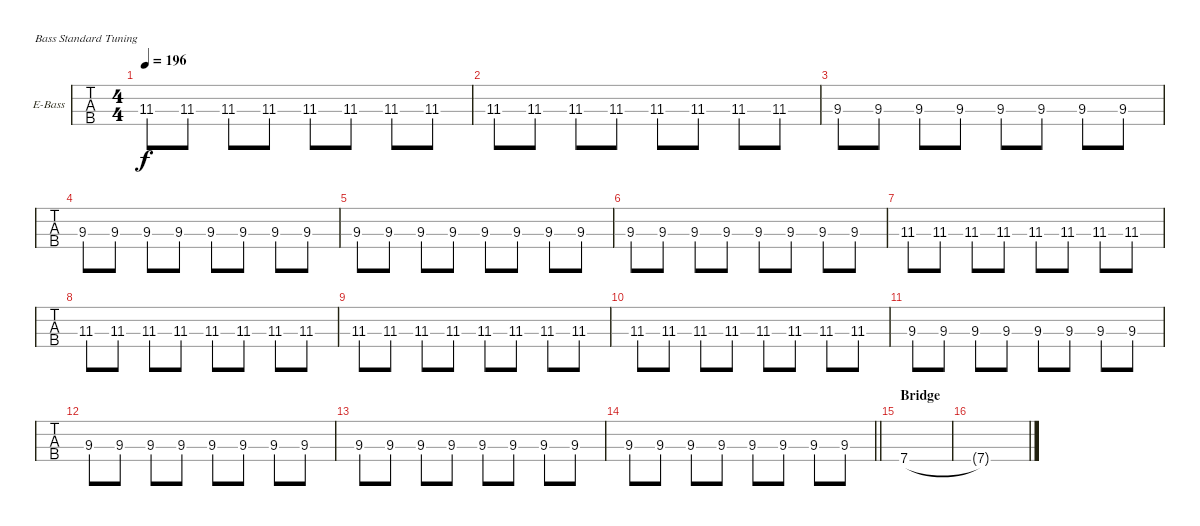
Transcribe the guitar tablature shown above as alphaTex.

\bracketExtendMode groupsimilarinstruments
\firstSystemTrackNameOrientation horizontal
\otherSystemsTrackNameOrientation horizontal
\track ("Nikolai" "E-Bass") {instrument electricbasspick}
\staff {tabs}
\tuning (G2 D2 A1 E1)
\ts (4 4)
\tempo 196
\clef f4
\ks c
11.3.8{dy f} 11.3.8 11.3.8 11.3.8 11.3.8 11.3.8 11.3.8 11.3.8 |
11.3.8 11.3.8 11.3.8 11.3.8 11.3.8 11.3.8 11.3.8 11.3.8 |
9.3.8 9.3.8 9.3.8 9.3.8 9.3.8 9.3.8 9.3.8 9.3.8 |
9.3.8 9.3.8 9.3.8 9.3.8 9.3.8 9.3.8 9.3.8 9.3.8 |
9.3.8 9.3.8 9.3.8 9.3.8 9.3.8 9.3.8 9.3.8 9.3.8 |
9.3.8 9.3.8 9.3.8 9.3.8 9.3.8 9.3.8 9.3.8 9.3.8 |
11.3.8 11.3.8 11.3.8 11.3.8 11.3.8 11.3.8 11.3.8 11.3.8 |
11.3.8 11.3.8 11.3.8 11.3.8 11.3.8 11.3.8 11.3.8 11.3.8 |
11.3.8 11.3.8 11.3.8 11.3.8 11.3.8 11.3.8 11.3.8 11.3.8 |
11.3.8 11.3.8 11.3.8 11.3.8 11.3.8 11.3.8 11.3.8 11.3.8 |
9.3.8 9.3.8 9.3.8 9.3.8 9.3.8 9.3.8 9.3.8 9.3.8 |
9.3.8 9.3.8 9.3.8 9.3.8 9.3.8 9.3.8 9.3.8 9.3.8 |
9.3.8 9.3.8 9.3.8 9.3.8 9.3.8 9.3.8 9.3.8 9.3.8 |
\barLineRight lightlight
9.3.8 9.3.8 9.3.8 9.3.8 9.3.8 9.3.8 9.3.8 9.3.8 |
\section ("" "Bridge")
7.4.1 |
7.4{t}.1
